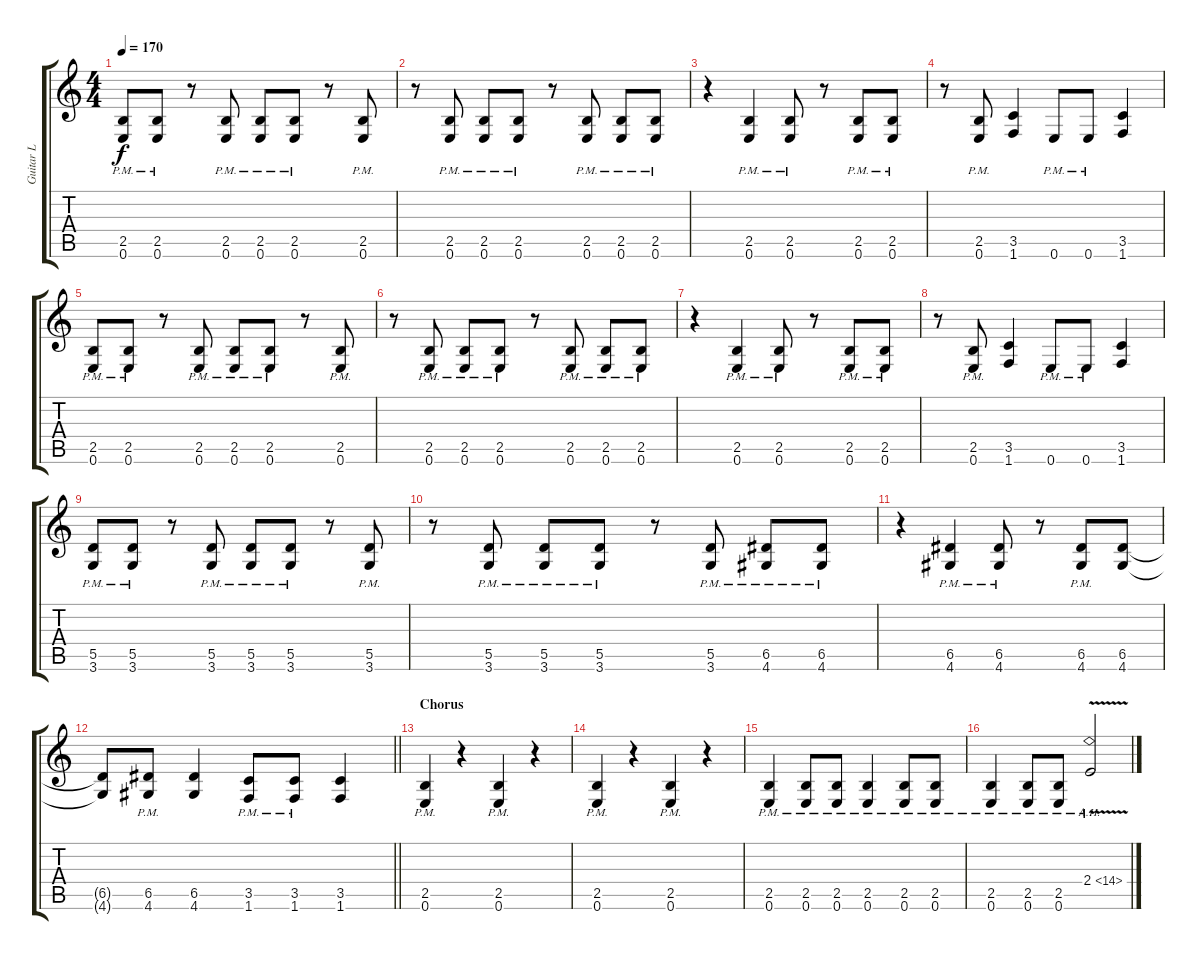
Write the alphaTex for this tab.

\track ("Guitar L" "Guitar L") {instrument distortionguitar}
\staff {score tabs}
\tuning (E4 B3 G3 D3 A2 E2) {hide}
\ts (4 4)
\tempo 170
\clef g2
\ks c
(2.5{pm} 0.6{pm}).8{dy f} (2.5{pm} 0.6{pm}).8 r.8 (2.5{pm} 0.6{pm}).8 (2.5{pm} 0.6{pm}).8 (2.5{pm} 0.6{pm}).8 r.8 (2.5{pm} 0.6{pm}).8 |
r.8 (2.5{pm} 0.6{pm}).8 (2.5{pm} 0.6{pm}).8 (2.5{pm} 0.6{pm}).8 r.8 (2.5{pm} 0.6{pm}).8 (2.5{pm} 0.6{pm}).8 (2.5{pm} 0.6{pm}).8 |
r.4 (2.5{pm} 0.6{pm}).4 (2.5{pm} 0.6{pm}).8 r.8 (2.5{pm} 0.6{pm}).8 (2.5{pm} 0.6{pm}).8 |
r.8 (2.5{pm} 0.6{pm}).8 (3.5 1.6).4 0.6{pm}.8 0.6{pm}.8 (3.5 1.6).4 |
(2.5{pm} 0.6{pm}).8 (2.5{pm} 0.6{pm}).8 r.8 (2.5{pm} 0.6{pm}).8 (2.5{pm} 0.6{pm}).8 (2.5{pm} 0.6{pm}).8 r.8 (2.5{pm} 0.6{pm}).8 |
r.8 (2.5{pm} 0.6{pm}).8 (2.5{pm} 0.6{pm}).8 (2.5{pm} 0.6{pm}).8 r.8 (2.5{pm} 0.6{pm}).8 (2.5{pm} 0.6{pm}).8 (2.5{pm} 0.6{pm}).8 |
r.4 (2.5{pm} 0.6{pm}).4 (2.5{pm} 0.6{pm}).8 r.8 (2.5{pm} 0.6{pm}).8 (2.5{pm} 0.6{pm}).8 |
r.8 (2.5{pm} 0.6{pm}).8 (3.5 1.6).4 0.6{pm}.8 0.6{pm}.8 (3.5 1.6).4 |
(5.5{pm} 3.6{pm}).8 (5.5{pm} 3.6{pm}).8 r.8 (5.5{pm} 3.6{pm}).8 (5.5{pm} 3.6{pm}).8 (5.5{pm} 3.6{pm}).8 r.8 (5.5{pm} 3.6{pm}).8 |
r.8 (5.5{pm} 3.6{pm}).8 (5.5{pm} 3.6{pm}).8 (5.5{pm} 3.6{pm}).8 r.8 (5.5{pm} 3.6{pm}).8 (6.5{pm} 4.6{pm}).8 (6.5{pm} 4.6{pm}).8 |
r.4 (6.5{pm} 4.6{pm}).4 (6.5{pm} 4.6{pm}).8 r.8 (6.5{pm} 4.6{pm}).8 (6.5 4.6).8 |
\barLineRight lightlight
(6.5{t} 4.6{t}).8 (6.5{pm} 4.6{pm}).8 (6.5 4.6).4 (3.5{pm} 1.6{pm}).8 (3.5{pm} 1.6{pm}).8 (3.5 1.6).4 |
\section ("" "Chorus")
(2.5{pm} 0.6{pm}).4 r.4 (2.5{pm} 0.6{pm}).4 r.4 |
(2.5{pm} 0.6{pm}).4 r.4 (2.5{pm} 0.6{pm}).4 r.4 |
(2.5{pm} 0.6{pm}).4 (2.5{pm} 0.6{pm}).8 (2.5{pm} 0.6{pm}).8 (2.5{pm} 0.6{pm}).4 (2.5{pm} 0.6{pm}).8 (2.5{pm} 0.6{pm}).8 |
(2.5{pm} 0.6{pm}).4 (2.5{pm} 0.6{pm}).8 (2.5{pm} 0.6{pm}).8 2.4{ah 12 v pm}.2
